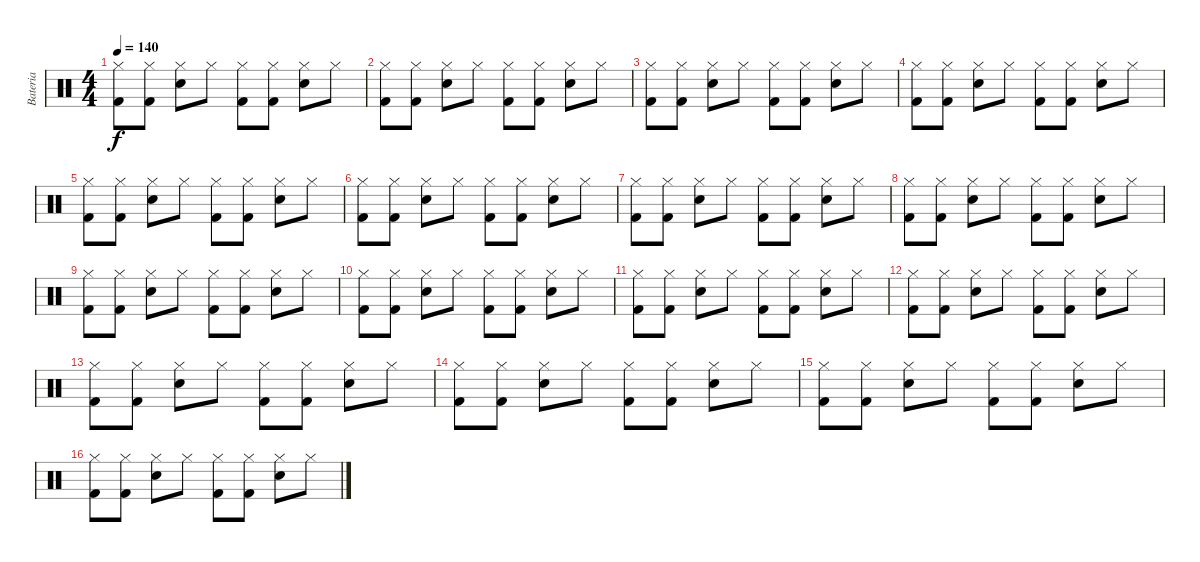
\track ("Bateria" "Bateria") {instrument percussion}
\staff {score}
\articulation defaults
\ts (4 4)
\tempo 140
\clef neutral
\ks c
("Kick (hit) 2" "Hi-Hat (closed)").8{dy f} ("Kick (hit) 2" "Hi-Hat (closed)").8 ("Snare (hit) 2" "Hi-Hat (closed)").8 "Hi-Hat (closed)".8 ("Kick (hit) 2" "Hi-Hat (closed)").8 ("Kick (hit) 2" "Hi-Hat (closed)").8 ("Snare (hit) 2" "Hi-Hat (closed)").8 "Hi-Hat (closed)".8 |
("Kick (hit) 2" "Hi-Hat (closed)").8 ("Kick (hit) 2" "Hi-Hat (closed)").8 ("Snare (hit) 2" "Hi-Hat (closed)").8 "Hi-Hat (closed)".8 ("Kick (hit) 2" "Hi-Hat (closed)").8 ("Kick (hit) 2" "Hi-Hat (closed)").8 ("Snare (hit) 2" "Hi-Hat (closed)").8 "Hi-Hat (closed)".8 |
("Kick (hit) 2" "Hi-Hat (closed)").8 ("Kick (hit) 2" "Hi-Hat (closed)").8 ("Snare (hit) 2" "Hi-Hat (closed)").8 "Hi-Hat (closed)".8 ("Kick (hit) 2" "Hi-Hat (closed)").8 ("Kick (hit) 2" "Hi-Hat (closed)").8 ("Snare (hit) 2" "Hi-Hat (closed)").8 "Hi-Hat (closed)".8 |
("Kick (hit) 2" "Hi-Hat (closed)").8 ("Kick (hit) 2" "Hi-Hat (closed)").8 ("Snare (hit) 2" "Hi-Hat (closed)").8 "Hi-Hat (closed)".8 ("Kick (hit) 2" "Hi-Hat (closed)").8 ("Kick (hit) 2" "Hi-Hat (closed)").8 ("Snare (hit) 2" "Hi-Hat (closed)").8 "Hi-Hat (closed)".8 |
("Kick (hit) 2" "Hi-Hat (closed)").8 ("Kick (hit) 2" "Hi-Hat (closed)").8 ("Snare (hit) 2" "Hi-Hat (closed)").8 "Hi-Hat (closed)".8 ("Kick (hit) 2" "Hi-Hat (closed)").8 ("Kick (hit) 2" "Hi-Hat (closed)").8 ("Snare (hit) 2" "Hi-Hat (closed)").8 "Hi-Hat (closed)".8 |
("Kick (hit) 2" "Hi-Hat (closed)").8 ("Kick (hit) 2" "Hi-Hat (closed)").8 ("Snare (hit) 2" "Hi-Hat (closed)").8 "Hi-Hat (closed)".8 ("Kick (hit) 2" "Hi-Hat (closed)").8 ("Kick (hit) 2" "Hi-Hat (closed)").8 ("Snare (hit) 2" "Hi-Hat (closed)").8 "Hi-Hat (closed)".8 |
("Kick (hit) 2" "Hi-Hat (closed)").8 ("Kick (hit) 2" "Hi-Hat (closed)").8 ("Snare (hit) 2" "Hi-Hat (closed)").8 "Hi-Hat (closed)".8 ("Kick (hit) 2" "Hi-Hat (closed)").8 ("Kick (hit) 2" "Hi-Hat (closed)").8 ("Snare (hit) 2" "Hi-Hat (closed)").8 "Hi-Hat (closed)".8 |
("Kick (hit) 2" "Hi-Hat (closed)").8 ("Kick (hit) 2" "Hi-Hat (closed)").8 ("Snare (hit) 2" "Hi-Hat (closed)").8 "Hi-Hat (closed)".8 ("Kick (hit) 2" "Hi-Hat (closed)").8 ("Kick (hit) 2" "Hi-Hat (closed)").8 ("Snare (hit) 2" "Hi-Hat (closed)").8 "Hi-Hat (closed)".8 |
("Kick (hit) 2" "Hi-Hat (closed)").8 ("Kick (hit) 2" "Hi-Hat (closed)").8 ("Snare (hit) 2" "Hi-Hat (closed)").8 "Hi-Hat (closed)".8 ("Kick (hit) 2" "Hi-Hat (closed)").8 ("Kick (hit) 2" "Hi-Hat (closed)").8 ("Snare (hit) 2" "Hi-Hat (closed)").8 "Hi-Hat (closed)".8 |
("Kick (hit) 2" "Hi-Hat (closed)").8 ("Kick (hit) 2" "Hi-Hat (closed)").8 ("Snare (hit) 2" "Hi-Hat (closed)").8 "Hi-Hat (closed)".8 ("Kick (hit) 2" "Hi-Hat (closed)").8 ("Kick (hit) 2" "Hi-Hat (closed)").8 ("Snare (hit) 2" "Hi-Hat (closed)").8 "Hi-Hat (closed)".8 |
("Kick (hit) 2" "Hi-Hat (closed)").8 ("Kick (hit) 2" "Hi-Hat (closed)").8 ("Snare (hit) 2" "Hi-Hat (closed)").8 "Hi-Hat (closed)".8 ("Kick (hit) 2" "Hi-Hat (closed)").8 ("Kick (hit) 2" "Hi-Hat (closed)").8 ("Snare (hit) 2" "Hi-Hat (closed)").8 "Hi-Hat (closed)".8 |
("Kick (hit) 2" "Hi-Hat (closed)").8 ("Kick (hit) 2" "Hi-Hat (closed)").8 ("Snare (hit) 2" "Hi-Hat (closed)").8 "Hi-Hat (closed)".8 ("Kick (hit) 2" "Hi-Hat (closed)").8 ("Kick (hit) 2" "Hi-Hat (closed)").8 ("Snare (hit) 2" "Hi-Hat (closed)").8 "Hi-Hat (closed)".8 |
("Kick (hit) 2" "Hi-Hat (closed)").8 ("Kick (hit) 2" "Hi-Hat (closed)").8 ("Snare (hit) 2" "Hi-Hat (closed)").8 "Hi-Hat (closed)".8 ("Kick (hit) 2" "Hi-Hat (closed)").8 ("Kick (hit) 2" "Hi-Hat (closed)").8 ("Snare (hit) 2" "Hi-Hat (closed)").8 "Hi-Hat (closed)".8 |
("Kick (hit) 2" "Hi-Hat (closed)").8 ("Kick (hit) 2" "Hi-Hat (closed)").8 ("Snare (hit) 2" "Hi-Hat (closed)").8 "Hi-Hat (closed)".8 ("Kick (hit) 2" "Hi-Hat (closed)").8 ("Kick (hit) 2" "Hi-Hat (closed)").8 ("Snare (hit) 2" "Hi-Hat (closed)").8 "Hi-Hat (closed)".8 |
("Kick (hit) 2" "Hi-Hat (closed)").8 ("Kick (hit) 2" "Hi-Hat (closed)").8 ("Snare (hit) 2" "Hi-Hat (closed)").8 "Hi-Hat (closed)".8 ("Kick (hit) 2" "Hi-Hat (closed)").8 ("Kick (hit) 2" "Hi-Hat (closed)").8 ("Snare (hit) 2" "Hi-Hat (closed)").8 "Hi-Hat (closed)".8 |
("Kick (hit) 2" "Hi-Hat (closed)").8 ("Kick (hit) 2" "Hi-Hat (closed)").8 ("Snare (hit) 2" "Hi-Hat (closed)").8 "Hi-Hat (closed)".8 ("Kick (hit) 2" "Hi-Hat (closed)").8 ("Kick (hit) 2" "Hi-Hat (closed)").8 ("Snare (hit) 2" "Hi-Hat (closed)").8 "Hi-Hat (closed)".8
